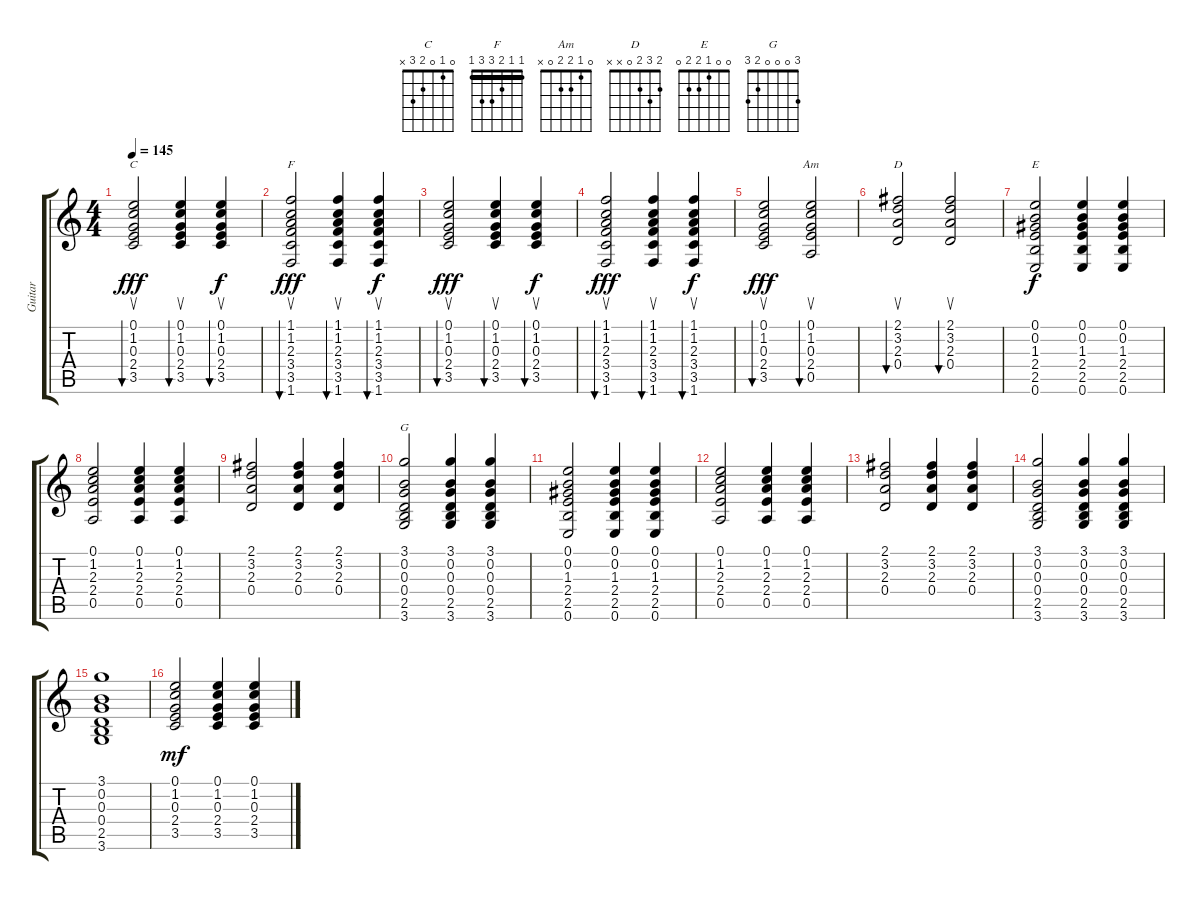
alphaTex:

\track ("Guitar" "Guitar") {instrument acousticguitarsteel}
\staff {score tabs}
\tuning (E4 B3 G3 D3 A2 E2) {hide}
\chord ("C" 0 1 0 2 3 x)
\chord ("F" 1 1 2 3 3 1) {barre 1}
\chord ("Am" 0 1 2 2 0 x)
\chord ("D" 2 3 2 0 x x)
\chord ("E" 0 0 1 2 2 0)
\chord ("G" 3 0 0 0 2 3)
\ts (4 4)
\tempo 145
\clef g2
\ks c
(0.1 1.2 0.3 2.4 3.5).2{su bu 30 ch "C" dy fff} (0.1 1.2 0.3 2.4 3.5).4{su bu 30} (0.1 1.2 0.3 2.4 3.5).4{su bu 30 dy f} |
(1.1 1.2 2.3 3.4 3.5 1.6).2{su bu 30 ch "F" dy fff} (1.1 1.2 2.3 3.4 3.5 1.6).4{su bu 30} (1.1 1.2 2.3 3.4 3.5 1.6).4{su bu 30 dy f} |
(0.1 1.2 0.3 2.4 3.5).2{su bu 30 dy fff} (0.1 1.2 0.3 2.4 3.5).4{su bu 30} (0.1 1.2 0.3 2.4 3.5).4{su bu 30 dy f} |
(1.1 1.2 2.3 3.4 3.5 1.6).2{su bu 30 dy fff} (1.1 1.2 2.3 3.4 3.5 1.6).4{su bu 30} (1.1 1.2 2.3 3.4 3.5 1.6).4{su bu 30 dy f} |
(0.1 1.2 0.3 2.4 3.5).2{su bu 30 dy fff} (0.1 1.2 0.3 2.4 0.5).2{su bu 30 ch "Am"} |
(2.1 3.2 2.3 0.4).2{su bu 30 ch "D"} (2.1 3.2 2.3 0.4).2{su bu 30} |
(0.1 0.2 1.3 2.4 2.5 0.6).2{ch "E" dy f} (0.1 0.2 1.3 2.4 2.5 0.6).4 (0.1 0.2 1.3 2.4 2.5 0.6).4 |
(0.1 1.2 2.3 2.4 0.5).2 (0.1 1.2 2.3 2.4 0.5).4 (0.1 1.2 2.3 2.4 0.5).4 |
(2.1 3.2 2.3 0.4).2 (2.1 3.2 2.3 0.4).4 (2.1 3.2 2.3 0.4).4 |
(3.1 0.2 0.3 0.4 2.5 3.6).2{ch "G"} (3.1 0.2 0.3 0.4 2.5 3.6).4 (3.1 0.2 0.3 0.4 2.5 3.6).4 |
(0.1 0.2 1.3 2.4 2.5 0.6).2 (0.1 0.2 1.3 2.4 2.5 0.6).4 (0.1 0.2 1.3 2.4 2.5 0.6).4 |
(0.1 1.2 2.3 2.4 0.5).2 (0.1 1.2 2.3 2.4 0.5).4 (0.1 1.2 2.3 2.4 0.5).4 |
(2.1 3.2 2.3 0.4).2 (2.1 3.2 2.3 0.4).4 (2.1 3.2 2.3 0.4).4 |
(3.1 0.2 0.3 0.4 2.5 3.6).2 (3.1 0.2 0.3 0.4 2.5 3.6).4 (3.1 0.2 0.3 0.4 2.5 3.6).4 |
(3.1 0.2 0.3 0.4 2.5 3.6).1 |
(0.1 1.2 0.3 2.4 3.5).2{dy mf} (0.1 1.2 0.3 2.4 3.5).4 (0.1 1.2 0.3 2.4 3.5).4
